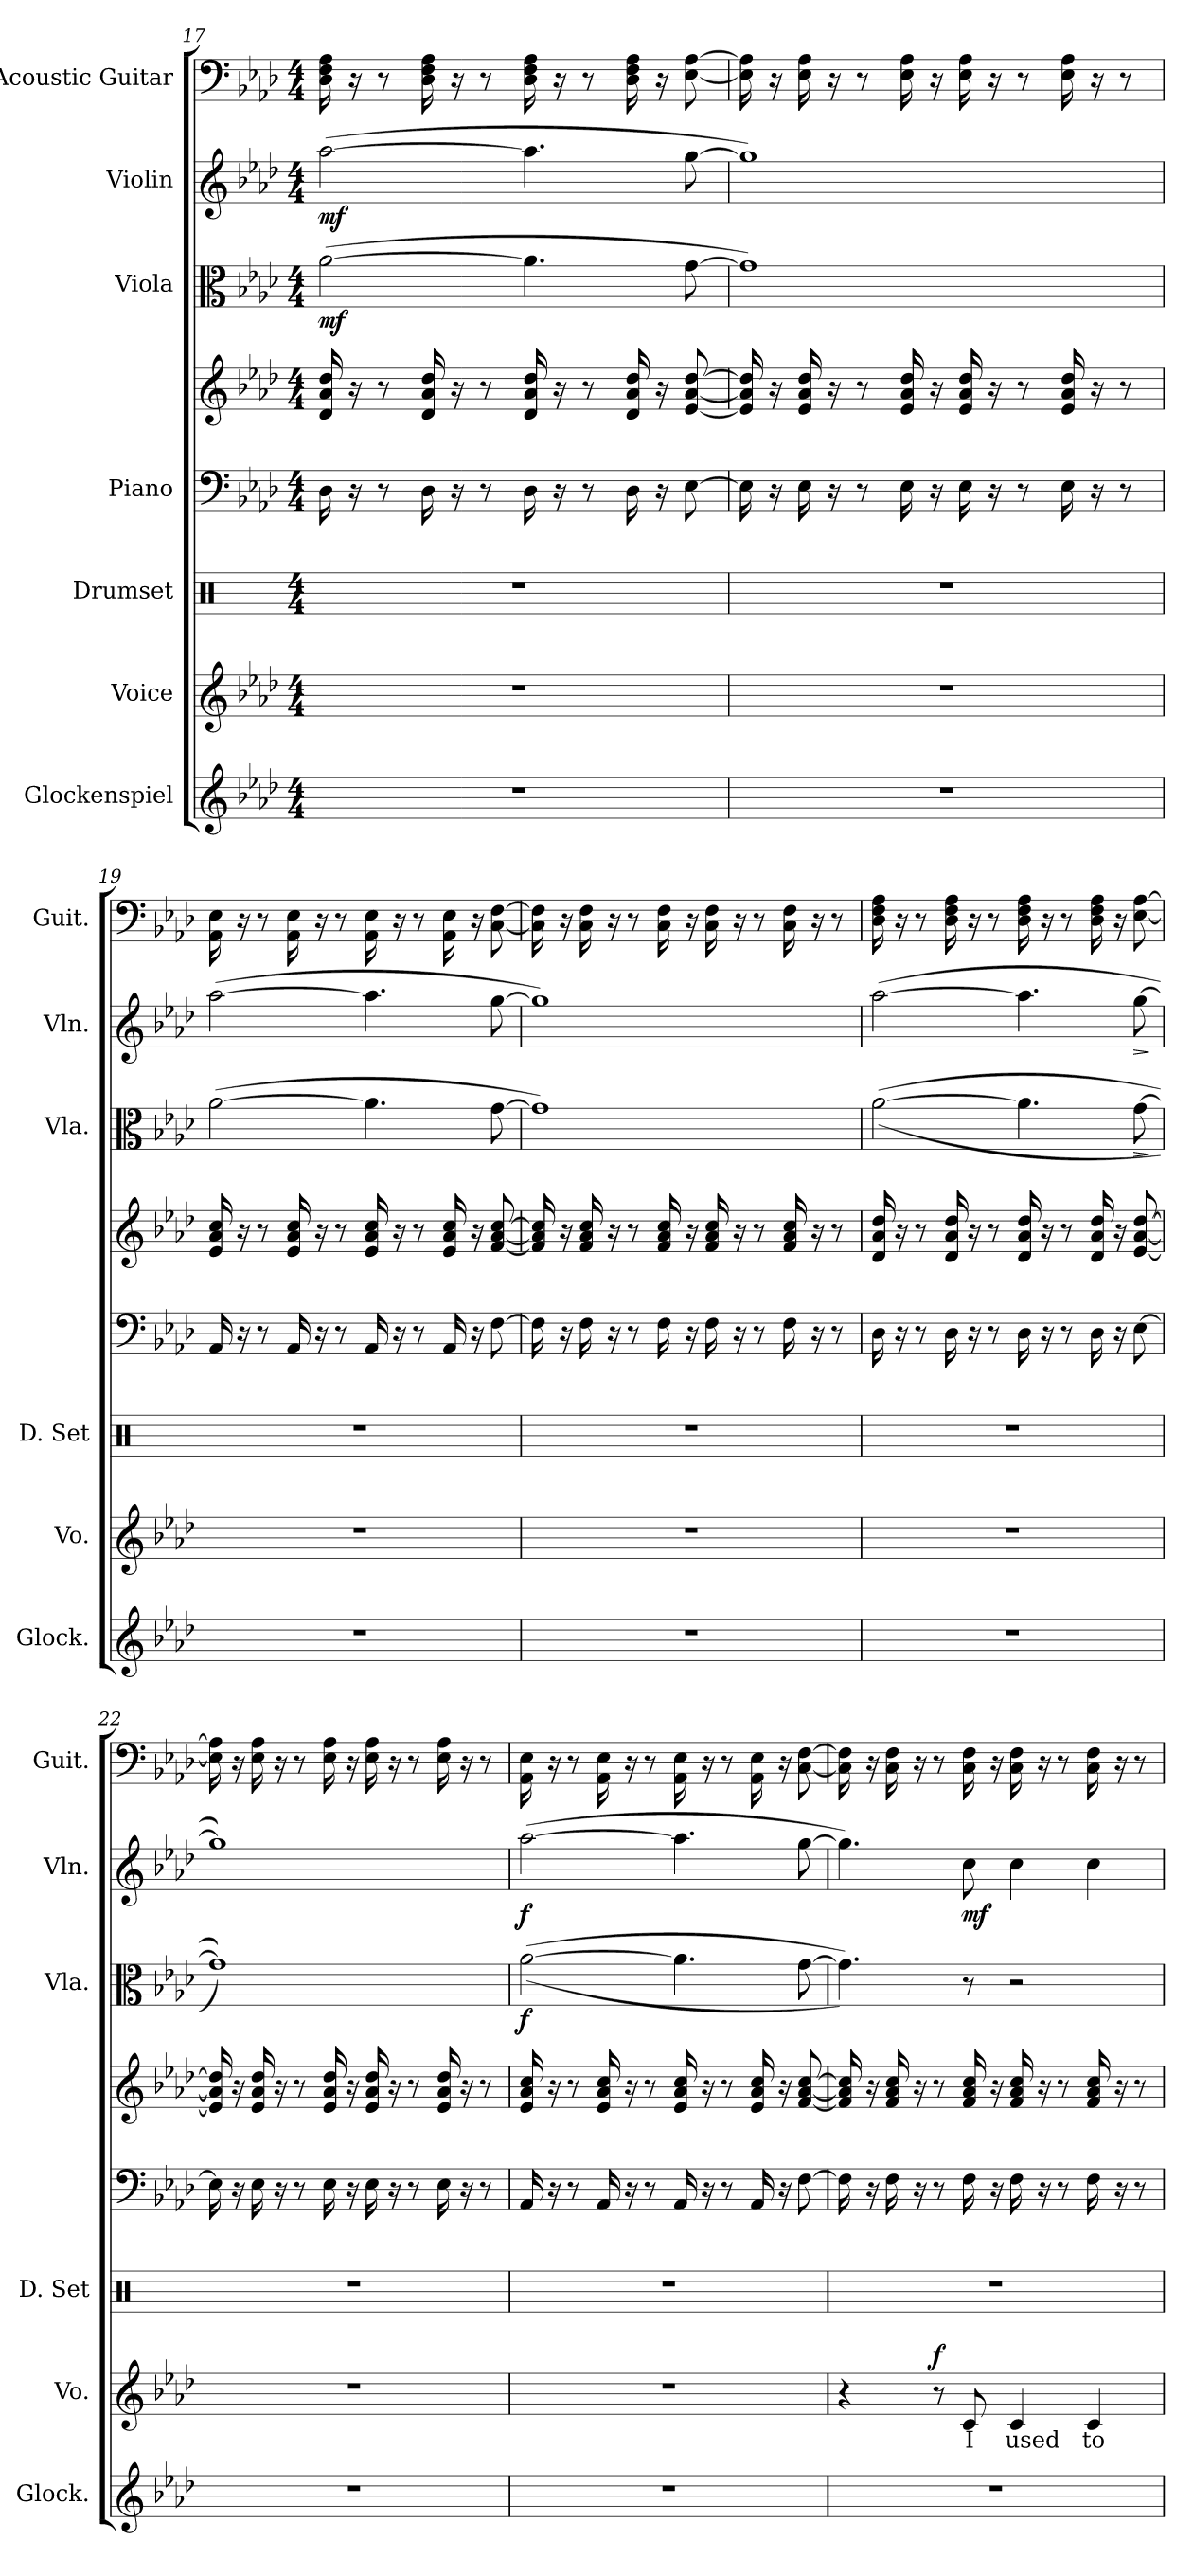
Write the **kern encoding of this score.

**kern	**kern	**text	**dynam	**kern	**kern	**kern	**kern	**dynam	**kern	**dynam	**kern
*part7	*part6	*part6	*part6	*part5	*part4	*part4	*part3	*part3	*part2	*part2	*part1
*staff8	*staff7	*staff7	*staff7	*staff6	*staff5	*staff4	*staff3	*staff3	*staff2	*staff2	*staff1
*I"Glockenspiel	*I"Voice	*	*	*I"Drumset	*I"Piano	*	*I"Viola	*	*I"Violin	*	*I"Acoustic Guitar
*I'Glock.	*I'Vo.	*	*	*I'D. Set	*	*	*I'Vla.	*	*I'Vln.	*	*I'Guit.
*clefG2	*clefG2	*	*	*clefX	*clefF4	*clefG2	*clefC3	*	*clefG2	*	*
*ITrd-14c-24	*	*	*	*	*	*	*	*	*	*	*
*k[b-e-a-d-]	*k[b-e-a-d-]	*	*	*k[]	*k[b-e-a-d-]	*k[b-e-a-d-]	*k[b-e-a-d-]	*	*k[b-e-a-d-]	*	*k[b-e-a-d-]
*M4/4	*M4/4	*	*	*M4/4	*M4/4	*M4/4	*M4/4	*	*M4/4	*	*M4/4
=17	=17	=17	=17	=17	=17	=17	=17	=17	=17	=17	=17
!	!	!	!	!	!	!	!	!LO:DY:b	!	!LO:DY:b	!
1r	1r	.	.	1r	16D-\	16d-/ 16a-/ 16dd-/	(>[2a-\	mf	(>[2aa-\	mf	16D-\ 16F\ 16A-\
.	.	.	.	.	16r	16r	.	.	.	.	16r
.	.	.	.	.	8r	8r	.	.	.	.	8r
.	.	.	.	.	16D-\	16d-/ 16a-/ 16dd-/	.	.	.	.	16D-\ 16F\ 16A-\
.	.	.	.	.	16r	16r	.	.	.	.	16r
.	.	.	.	.	8r	8r	.	.	.	.	8r
.	.	.	.	.	16D-\	16d-/ 16a-/ 16dd-/	4.a-\]	.	4.aa-\]	.	16D-\ 16F\ 16A-\
.	.	.	.	.	16r	16r	.	.	.	.	16r
.	.	.	.	.	8r	8r	.	.	.	.	8r
.	.	.	.	.	16D-\	16d-/ 16a-/ 16dd-/	.	.	.	.	16D-\ 16F\ 16A-\
.	.	.	.	.	16r	16r	.	.	.	.	16r
.	.	.	.	.	[8E-\	[8e-/ [8a-/ [8dd-/	[8g\	.	[8gg\	.	[8E-\ [8A-\
!!LO:PB:g=z
=18	=18	=18	=18	=18	=18	=18	=18	=18	=18	=18	=18
1r	1r	.	.	1r	16E-\]	16e-/] 16a-/] 16dd-/]	1g])	.	1gg])	.	16E-\] 16A-\]
.	.	.	.	.	16r	16r	.	.	.	.	16r
.	.	.	.	.	16E-\	16e-/ 16a-/ 16dd-/	.	.	.	.	16E-\ 16A-\
.	.	.	.	.	16r	16r	.	.	.	.	16r
.	.	.	.	.	8r	8r	.	.	.	.	8r
.	.	.	.	.	16E-\	16e-/ 16a-/ 16dd-/	.	.	.	.	16E-\ 16A-\
.	.	.	.	.	16r	16r	.	.	.	.	16r
.	.	.	.	.	16E-\	16e-/ 16a-/ 16dd-/	.	.	.	.	16E-\ 16A-\
.	.	.	.	.	16r	16r	.	.	.	.	16r
.	.	.	.	.	8r	8r	.	.	.	.	8r
.	.	.	.	.	16E-\	16e-/ 16a-/ 16dd-/	.	.	.	.	16E-\ 16A-\
.	.	.	.	.	16r	16r	.	.	.	.	16r
.	.	.	.	.	8r	8r	.	.	.	.	8r
=19	=19	=19	=19	=19	=19	=19	=19	=19	=19	=19	=19
1r	1r	.	.	1r	16AA-/	16e-/ 16a-/ 16cc/	(>[2a-\	.	(>[2aa-\	.	16AA-\ 16E-\
.	.	.	.	.	16r	16r	.	.	.	.	16r
.	.	.	.	.	8r	8r	.	.	.	.	8r
.	.	.	.	.	16AA-/	16e-/ 16a-/ 16cc/	.	.	.	.	16AA-\ 16E-\
.	.	.	.	.	16r	16r	.	.	.	.	16r
.	.	.	.	.	8r	8r	.	.	.	.	8r
.	.	.	.	.	16AA-/	16e-/ 16a-/ 16cc/	4.a-\]	.	4.aa-\]	.	16AA-\ 16E-\
.	.	.	.	.	16r	16r	.	.	.	.	16r
.	.	.	.	.	8r	8r	.	.	.	.	8r
.	.	.	.	.	16AA-/	16e-/ 16a-/ 16cc/	.	.	.	.	16AA-\ 16E-\
.	.	.	.	.	16r	16r	.	.	.	.	16r
.	.	.	.	.	[8F\	[8f/ [8a-/ [8cc/	[8g\	.	[8gg\	.	[8C\ [8F\
!!LO:PB:g=z
=20	=20	=20	=20	=20	=20	=20	=20	=20	=20	=20	=20
1r	1r	.	.	1r	16F\]	16f/] 16a-/] 16cc/]	1g])	.	1gg])	.	16C\] 16F\]
.	.	.	.	.	16r	16r	.	.	.	.	16r
.	.	.	.	.	16F\	16f/ 16a-/ 16cc/	.	.	.	.	16C\ 16F\
.	.	.	.	.	16r	16r	.	.	.	.	16r
.	.	.	.	.	8r	8r	.	.	.	.	8r
.	.	.	.	.	16F\	16f/ 16a-/ 16cc/	.	.	.	.	16C\ 16F\
.	.	.	.	.	16r	16r	.	.	.	.	16r
.	.	.	.	.	16F\	16f/ 16a-/ 16cc/	.	.	.	.	16C\ 16F\
.	.	.	.	.	16r	16r	.	.	.	.	16r
.	.	.	.	.	8r	8r	.	.	.	.	8r
.	.	.	.	.	16F\	16f/ 16a-/ 16cc/	.	.	.	.	16C\ 16F\
.	.	.	.	.	16r	16r	.	.	.	.	16r
.	.	.	.	.	8r	8r	.	.	.	.	8r
=21	=21	=21	=21	=21	=21	=21	=21	=21	=21	=21	=21
1r	1r	.	.	1r	16D-\	16d-/ 16a-/ 16dd-/	(>(>[2a-\	.	(>[2aa-\	.	16D-\ 16F\ 16A-\
.	.	.	.	.	16r	16r	.	.	.	.	16r
.	.	.	.	.	8r	8r	.	.	.	.	8r
.	.	.	.	.	16D-\	16d-/ 16a-/ 16dd-/	.	.	.	.	16D-\ 16F\ 16A-\
.	.	.	.	.	16r	16r	.	.	.	.	16r
.	.	.	.	.	8r	8r	.	.	.	.	8r
.	.	.	.	.	16D-\	16d-/ 16a-/ 16dd-/	4.a-\]	.	4.aa-\]	.	16D-\ 16F\ 16A-\
.	.	.	.	.	16r	16r	.	.	.	.	16r
.	.	.	.	.	8r	8r	.	.	.	.	8r
.	.	.	.	.	16D-\	16d-/ 16a-/ 16dd-/	.	.	.	.	16D-\ 16F\ 16A-\
.	.	.	.	.	16r	16r	.	.	.	.	16r
!	!	!	!	!	!	!	!	!LO:HP:b	!	!LO:HP:b	!
.	.	.	.	.	[8E-\	[8e-/ [8a-/ [8dd-/	[8g\	>	[8gg\	>	[8E-\ [8A-\
.	.	.	.	.	.	.	.	]	.	]	.
=22	=22	=22	=22	=22	=22	=22	=22	=22	=22	=22	=22
1r	1r	.	.	1r	16E-\]	16e-/] 16a-/] 16dd-/]	1g]))	.	1gg])	.	16E-\] 16A-\]
.	.	.	.	.	16r	16r	.	.	.	.	16r
.	.	.	.	.	16E-\	16e-/ 16a-/ 16dd-/	.	.	.	.	16E-\ 16A-\
.	.	.	.	.	16r	16r	.	.	.	.	16r
.	.	.	.	.	8r	8r	.	.	.	.	8r
.	.	.	.	.	16E-\	16e-/ 16a-/ 16dd-/	.	.	.	.	16E-\ 16A-\
.	.	.	.	.	16r	16r	.	.	.	.	16r
.	.	.	.	.	16E-\	16e-/ 16a-/ 16dd-/	.	.	.	.	16E-\ 16A-\
.	.	.	.	.	16r	16r	.	.	.	.	16r
.	.	.	.	.	8r	8r	.	.	.	.	8r
.	.	.	.	.	16E-\	16e-/ 16a-/ 16dd-/	.	.	.	.	16E-\ 16A-\
.	.	.	.	.	16r	16r	.	.	.	.	16r
.	.	.	.	.	8r	8r	.	.	.	.	8r
!!LO:PB:g=z
=23	=23	=23	=23	=23	=23	=23	=23	=23	=23	=23	=23
!	!	!	!	!	!	!	!	!LO:DY:b	!	!LO:DY:b	!
1r	1r	.	.	1r	16AA-/	16e-/ 16a-/ 16cc/	(>(>[2a-\	f	(>[2aa-\	f	16AA-\ 16E-\
.	.	.	.	.	16r	16r	.	.	.	.	16r
.	.	.	.	.	8r	8r	.	.	.	.	8r
.	.	.	.	.	16AA-/	16e-/ 16a-/ 16cc/	.	.	.	.	16AA-\ 16E-\
.	.	.	.	.	16r	16r	.	.	.	.	16r
.	.	.	.	.	8r	8r	.	.	.	.	8r
.	.	.	.	.	16AA-/	16e-/ 16a-/ 16cc/	4.a-\]	.	4.aa-\]	.	16AA-\ 16E-\
.	.	.	.	.	16r	16r	.	.	.	.	16r
.	.	.	.	.	8r	8r	.	.	.	.	8r
.	.	.	.	.	16AA-/	16e-/ 16a-/ 16cc/	.	.	.	.	16AA-\ 16E-\
.	.	.	.	.	16r	16r	.	.	.	.	16r
.	.	.	.	.	[8F\	[8f/ [8a-/ [8cc/	[8g\	.	[8gg\	.	[8C\ [8F\
=24	=24	=24	=24	=24	=24	=24	=24	=24	=24	=24	=24
1r	4r	.	.	1r	16F\]	16f/] 16a-/] 16cc/]	4.g\]))	.	4.gg\])	.	16C\] 16F\]
.	.	.	.	.	16r	16r	.	.	.	.	16r
.	.	.	.	.	16F\	16f/ 16a-/ 16cc/	.	.	.	.	16C\ 16F\
.	.	.	.	.	16r	16r	.	.	.	.	16r
!	!	!	!LO:DY:b	!	!	!	!	!	!	!	!
.	8r	.	f	.	8r	8r	.	.	.	.	8r
!	!	!LO:LY:b	!	!	!	!	!	!	!	!LO:DY:b	!
.	8c/	I	.	.	16F\	16f/ 16a-/ 16cc/	8r	.	8cc\	mf	16C\ 16F\
.	.	.	.	.	16r	16r	.	.	.	.	16r
!	!	!LO:LY:b	!	!	!	!	!	!	!	!	!
.	4c/	used	.	.	16F\	16f/ 16a-/ 16cc/	2r	.	4cc\	.	16C\ 16F\
.	.	.	.	.	16r	16r	.	.	.	.	16r
.	.	.	.	.	8r	8r	.	.	.	.	8r
!	!	!LO:LY:b	!	!	!	!	!	!	!	!	!
.	4c/	to	.	.	16F\	16f/ 16a-/ 16cc/	.	.	4cc\	.	16C\ 16F\
.	.	.	.	.	16r	16r	.	.	.	.	16r
.	.	.	.	.	8r	8r	.	.	.	.	8r
=	=	=	=	=	=	=	=	=	=	=	=
*-	*-	*-	*-	*-	*-	*-	*-	*-	*-	*-	*-
